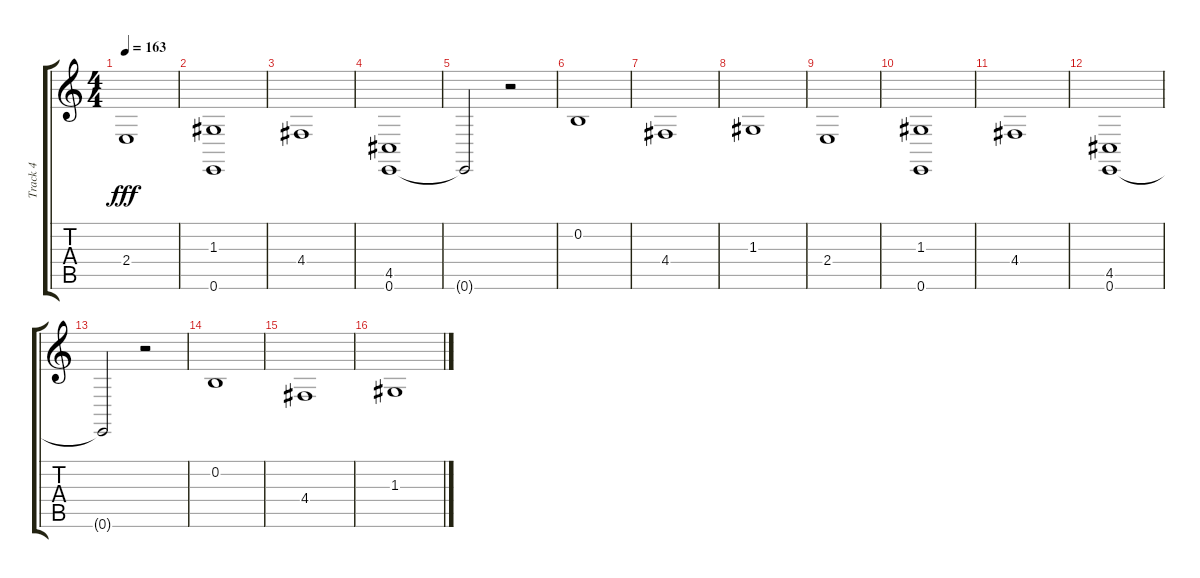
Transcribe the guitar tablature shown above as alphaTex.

\track ("Track 4" "Track 4") {instrument acousticgrandpiano}
\staff {score tabs}
\tuning (E4 B3 G3 D3 A2 E2) {hide}
\ts (4 4)
\tempo 163
\clef g2
\ks c
2.4.1{dy fff} |
(1.3 0.6).1 |
4.4.1 |
(4.5 0.6).1 |
0.6{t}.2 r.2 |
0.2.1 |
4.4.1 |
1.3.1 |
2.4.1 |
(1.3 0.6).1 |
4.4.1 |
(4.5 0.6).1 |
0.6{t}.2 r.2 |
0.2.1 |
4.4.1 |
1.3.1
